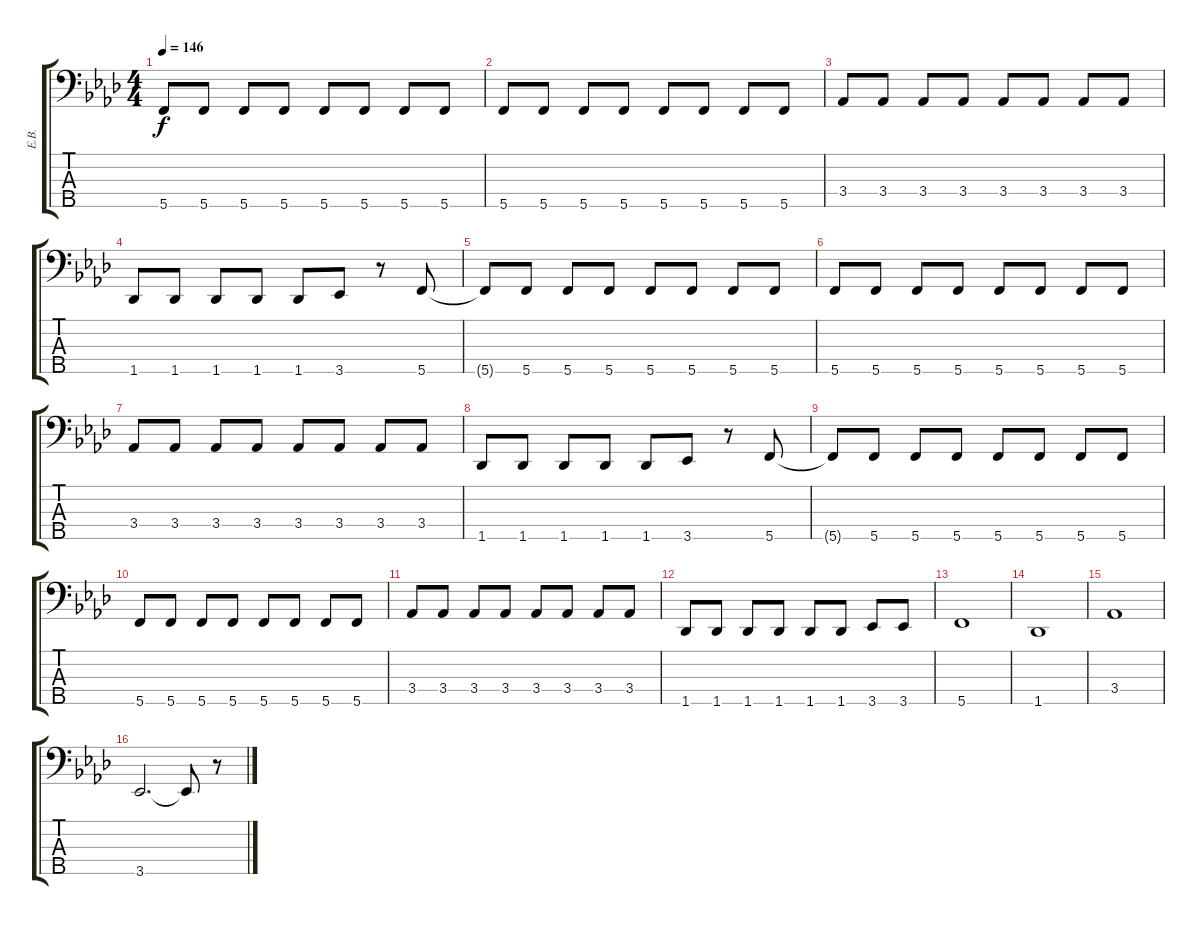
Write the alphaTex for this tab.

\track ("E.B." "E.B.") {instrument electricbassfinger}
\staff {score tabs}
\tuning (Ab2 Eb2 Bb1 F1 C1) {hide}
\ts (4 4)
\tempo 146
\clef f4
\ks ab
5.5{t}.8{dy f} 5.5.8 5.5.8 5.5.8 5.5.8 5.5.8 5.5.8 5.5.8 |
5.5.8 5.5.8 5.5.8 5.5.8 5.5.8 5.5.8 5.5.8 5.5.8 |
3.4.8 3.4.8 3.4.8 3.4.8 3.4.8 3.4.8 3.4.8 3.4.8 |
1.5.8 1.5.8 1.5.8 1.5.8 1.5.8 3.5.8 r.8 5.5.8 |
5.5{t}.8 5.5.8 5.5.8 5.5.8 5.5.8 5.5.8 5.5.8 5.5.8 |
5.5.8 5.5.8 5.5.8 5.5.8 5.5.8 5.5.8 5.5.8 5.5.8 |
3.4.8 3.4.8 3.4.8 3.4.8 3.4.8 3.4.8 3.4.8 3.4.8 |
1.5.8 1.5.8 1.5.8 1.5.8 1.5.8 3.5.8 r.8 5.5.8 |
5.5{t}.8 5.5.8 5.5.8 5.5.8 5.5.8 5.5.8 5.5.8 5.5.8 |
5.5.8 5.5.8 5.5.8 5.5.8 5.5.8 5.5.8 5.5.8 5.5.8 |
3.4.8 3.4.8 3.4.8 3.4.8 3.4.8 3.4.8 3.4.8 3.4.8 |
1.5.8 1.5.8 1.5.8 1.5.8 1.5.8 1.5.8 3.5.8 3.5.8 |
5.5.1 |
1.5.1 |
3.4.1 |
3.5.2{d} 3.5{t}.8 r.8
